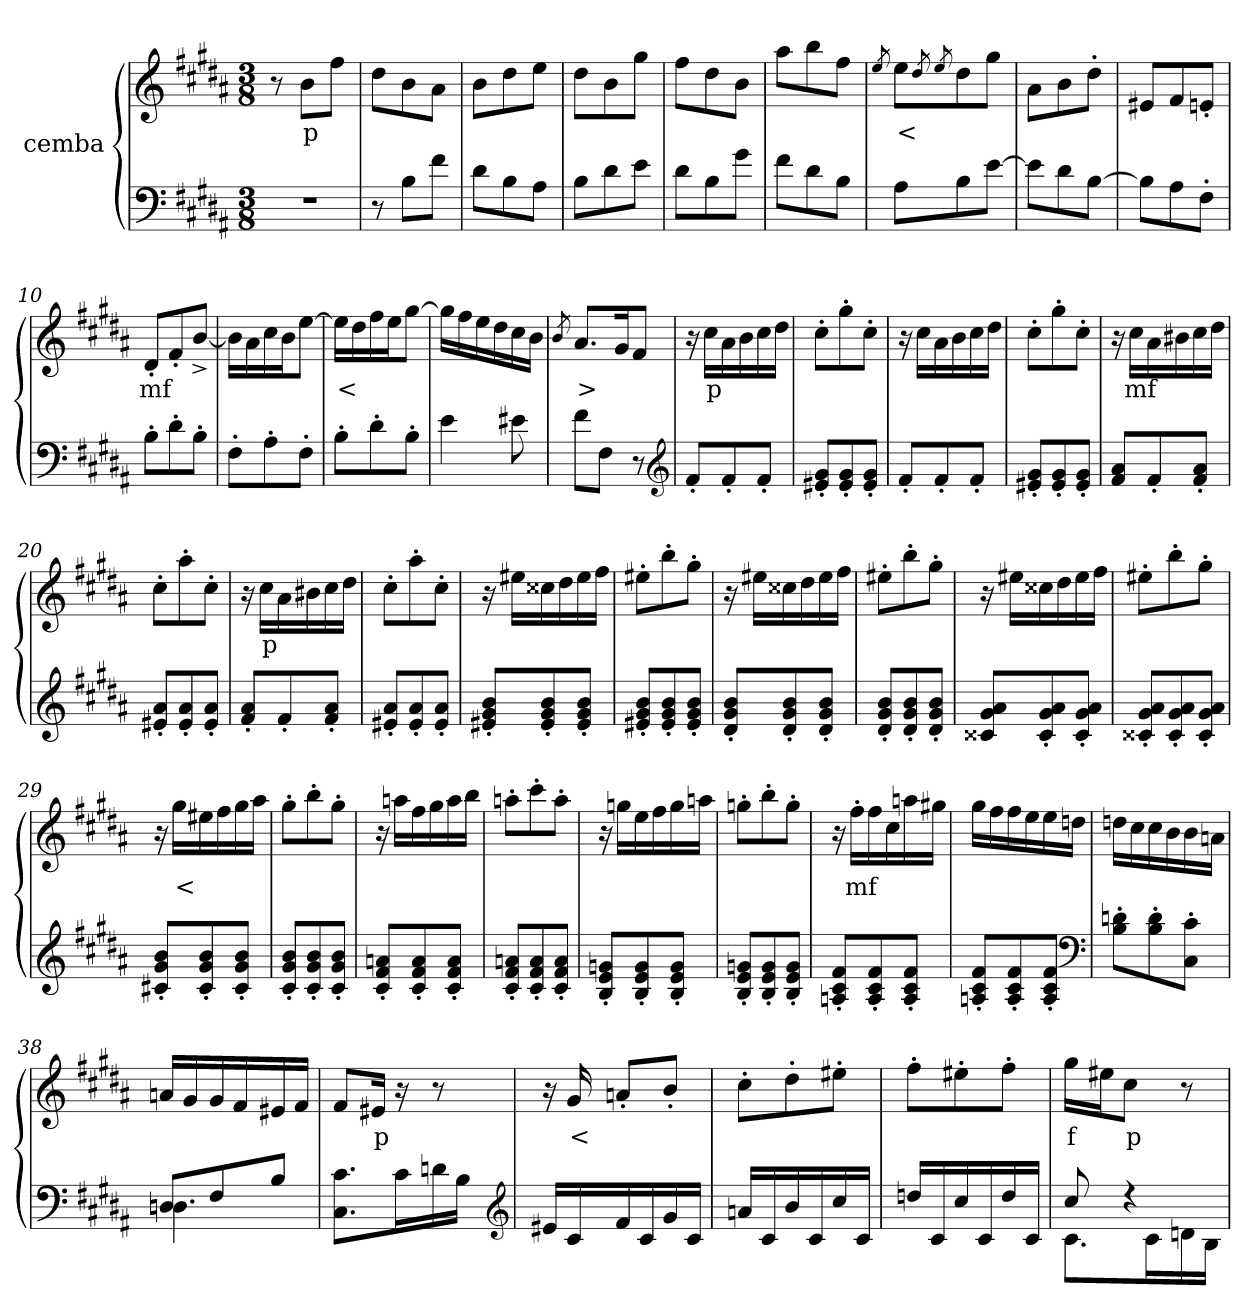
**kern	**kern	**text
*part2	*part1	*part1
*staff2	*staff1	*staff1
*I"cemba	*I"cemba	*
*clefF4	*clefG2	*
*k[f#c#g#d#a#]	*k[f#c#g#d#a#]	*
*B:	*B:	*
*M3/8	*M3/8	*
=1	=1	=1
4.r	8r	.
.	8b\L	p
.	8ff#\J	.
=2	=2	=2
8r	8dd#\L	.
8B\L	8b\	.
8f#\J	8a#\J	.
=3	=3	=3
8d#\L	8b\L	.
8B\	8dd#\	.
8A#\J	8ee\J	.
=4	=4	=4
8B\L	8dd#\L	.
8d#\	8b\	.
8e\J	8gg#\J	.
=5	=5	=5
8d#\L	8ff#\L	.
8B\	8dd#\	.
8g#\J	8b\J	.
=6	=6	=6
8f#\L	8aa#\L	.
8d#\	8bb\	.
8B\J	8ff#\J	.
=7	=7	=7
.	8qee/	.
8A#\L	8ee\L	<
.	8qdd#/	.
.	8qee/	.
8B\	8dd#\	.
[8e\J	8gg#\J	.
=8	=8	=8
8e\L]	8a#\L	.
8d#\	8b\	.
[8B\J	8dd#'>\J	.
=9	=9	=9
8B\L]	8e#X/L	.
8A#\	8f#/	.
8F#'>\J	8en'>/J	.
=10	=10	=10
8B'>\L	8d#'>/L	mf
8d#'>\	8f#'>/	.
8B'>\J	[8b^>/J	.
=11	=11	=11
8F#'>\L	16b\LL]	.
.	16a#\	.
8A#'>\	16cc#\	.
.	16b\J	.
8F#'>\J	[8ee\J	.
=12	=12	=12
8B'>\L	16ee\LL]	<
.	16dd#\	.
8d#'>\	16ff#\	.
.	16ee\J	.
8B'>\J	[8gg#\J	.
=13	=13	=13
4e\	16gg#\LL]	.
.	16ff#\	.
.	16ee\	.
.	16dd#\	.
8e#X\	16cc#\	.
.	16b\JJ	.
=14	=14	=14
.	8qb/	.
8f#\L	8.a#/L	>
8F#\J	.	.
.	16g#/	.
8r	8f#/J	.
*clefG2	*	*
=15	=15	=15
8f#'>/L	16r	.
.	16cc#\LL	p
8f#'>/	16a#\	.
.	16b\	.
8f#'>/J	16cc#\	.
.	16dd#\JJ	.
=16	=16	=16
8e#X/'> 8g#/'>L	8cc#'>\L	.
8e#/'> 8g#/'>	8gg#'>\	.
8e#/'> 8g#/'>J	8cc#'>\J	.
=17	=17	=17
8f#'>/L	16r	.
.	16cc#\LL	.
8f#'>/	16a#\	.
.	16b\	.
8f#'>/J	16cc#\	.
.	16dd#\JJ	.
=18	=18	=18
8e#X/'> 8g#/'>L	8cc#'>\L	.
8e#/'> 8g#/'>	8gg#'>\	.
8e#/'> 8g#/'>J	8cc#'>\J	.
=19	=19	=19
8f#/ 8a#/L	16r	.
.	16cc#\LL	mf
8f#'>/	16a#\	.
.	16b#X\	.
8f#/'> 8a#/'>J	16cc#\	.
.	16dd#\JJ	.
=20	=20	=20
8e#X/'> 8a#/'>L	8cc#'>\L	.
8e#/'> 8a#/'>	8aa#'>\	.
8e#/'> 8a#/'>J	8cc#'>\J	.
=21	=21	=21
8f#/'> 8a#/'>L	16r	.
.	16cc#\LL	p
8f#'>/	16a#\	.
.	16b#X\	.
8f#/'> 8a#/'>J	16cc#\	.
.	16dd#\JJ	.
=22	=22	=22
8e#X/'> 8a#/'>L	8cc#'>\L	.
8e#/'> 8a#/'>	8aa#'>\	.
8e#/'> 8a#/'>J	8cc#'>\J	.
=23	=23	=23
8e#X/'> 8g#/'> 8b/'>L	16r	.
.	16ee#X\LL	.
8e#/'> 8g#/'> 8b/'>	16cc##X\	.
.	16dd#\	.
8e#/'> 8g#/'> 8b/'>J	16ee#\	.
.	16ff#\JJ	.
=24	=24	=24
8e#X/'> 8g#/'> 8b/'>L	8ee#X'>\L	.
8e#/'> 8g#/'> 8b/'>	8bb'>\	.
8e#/'> 8g#/'> 8b/'>J	8gg#'>\J	.
=25	=25	=25
8d#/'> 8g#/'> 8b/'>L	16r	.
.	16ee#X\LL	.
8d#/'> 8g#/'> 8b/'>	16cc##X\	.
.	16dd#\	.
8d#/'> 8g#/'> 8b/'>J	16ee#\	.
.	16ff#\JJ	.
=26	=26	=26
8d#/'> 8g#/'> 8b/'>L	8ee#X'>\L	.
8d#/'> 8g#/'> 8b/'>	8bb'>\	.
8d#/'> 8g#/'> 8b/'>J	8gg#'>\J	.
=27	=27	=27
8c##X/ 8g#/ 8a#/L	16r	.
.	16ee#X\LL	.
8c##/'> 8g#/'> 8a#/'>	16cc##X\	.
.	16dd#\	.
8c##/'> 8g#/'> 8a#/'>J	16ee#\	.
.	16ff#\JJ	.
=28	=28	=28
8c##X/'> 8g#/'> 8a#/'>L	8ee#X'>\L	.
8c##/'> 8g#/'> 8a#/'>	8bb'>\	.
8c##/'> 8g#/'> 8a#/'>J	8gg#'>\J	.
=29	=29	=29
8c#X/'> 8g#/'> 8b/'>L	16r	.
.	16gg#\LL	<
8c#/'> 8g#/'> 8b/'>	16ee#X\	.
.	16ff#\	.
8c#/'> 8g#/'> 8b/'>J	16gg#\	.
.	16aa#\JJ	.
=30	=30	=30
8c#/'> 8g#/'> 8b/'>L	8gg#'>\L	.
8c#/'> 8g#/'> 8b/'>	8bb'>\	.
8c#/'> 8g#/'> 8b/'>J	8gg#'>\J	.
=31	=31	=31
8c#/'> 8f#/'> 8an/'>L	16r	.
.	16aan\LL	.
8c#/'> 8f#/'> 8a/'>	16ff#\	.
.	16gg#\	.
8c#/'> 8f#/'> 8a/'>J	16aa\	.
.	16bb\JJ	.
=32	=32	=32
8c#/'> 8f#/'> 8an/'>L	8aan'>\L	.
8c#/'> 8f#/'> 8a/'>	8ccc#'>\	.
8c#/'> 8f#/'> 8a/'>J	8aa'>\J	.
=33	=33	=33
8B/'> 8e/'> 8gn/'>L	16r	.
.	16ggn\LL	.
8B/'> 8e/'> 8g/'>	16ee\	.
.	16ff#\	.
8B/'> 8e/'> 8g/'>J	16gg\	.
.	16aan\JJ	.
=34	=34	=34
8B/'> 8e/'> 8gn/'>L	8ggn'>\L	.
8B/'> 8e/'> 8g/'>	8bb'>\	.
8B/'> 8e/'> 8g/'>J	8gg'>\J	.
=35	=35	=35
8An/'> 8c#/'> 8f#/'>L	16r	.
.	16ff#'>\LL	mf
8A/'> 8c#/'> 8f#/'>	16ff#\	.
.	16cc#\	.
8A/'> 8c#/'> 8f#/'>J	16aan\	.
.	16gg#X\JJ	.
=36	=36	=36
8An/'> 8c#/'> 8f#/'>L	16gg#\LL	.
.	16ff#\	.
8A/'> 8c#/'> 8f#/'>	16ff#\	.
.	16ee\	.
8A/'> 8c#/'> 8f#/'>J	16ee\	.
.	16ddn\JJ	.
*clefF4	*	*
=37	=37	=37
8B\'> 8dn\'>L	16ddn\LL	.
.	16cc#\	.
8B\'> 8d\'>	16cc#\	.
.	16b\	.
8C#\'> 8c#\'>J	16b\	.
.	16an\JJ	.
=38	=38	=38
*^	*	*
8Dn/L	4.Dn\	16an/LL	.
.	.	16g#/	.
8F#/	.	16g#/	.
.	.	16f#/	.
8B/J	.	16e#X/	.
.	.	16f#/JJ	.
*v	*v	*	*
=39	=39	=39
8.C#\ 8.c#\L	8f#/L	.
.	16e#X/Jk	p
16c#\L	16r	.
16dn\	8r	.
16B\JJ	.	.
*clefG2	*	*
=40	=40	=40
16e#X/LL	16r	.
16c#/	16g#/	<
16f#/	8an'>/L	.
16c#/	.	.
16g#/	8b'>/J	.
16c#/JJ	.	.
=41	=41	=41
16an/LL	8cc#'>\L	.
16c#/	.	.
16b/	8dd#'>\	.
16c#/	.	.
16cc#/	8ee#X'>\J	.
16c#/JJ	.	.
=42	=42	=42
16ddn/LL	8ff#'>\L	.
16c#/	.	.
16cc#/	8ee#X'>\	.
16c#/	.	.
16dd/	8ff#'>\J	.
16c#/JJ	.	.
=43	=43	=43
*^	*	*
8cc#/	8.c#\L	16gg#\LL	f
.	.	16ee#X\J	.
4r	.	8cc#\J	p
.	16c#\L	.	.
.	16dn\	8r	.
.	16B\JJ	.	.
*v	*v	*	*
=	=	=
*-	*-	*-
